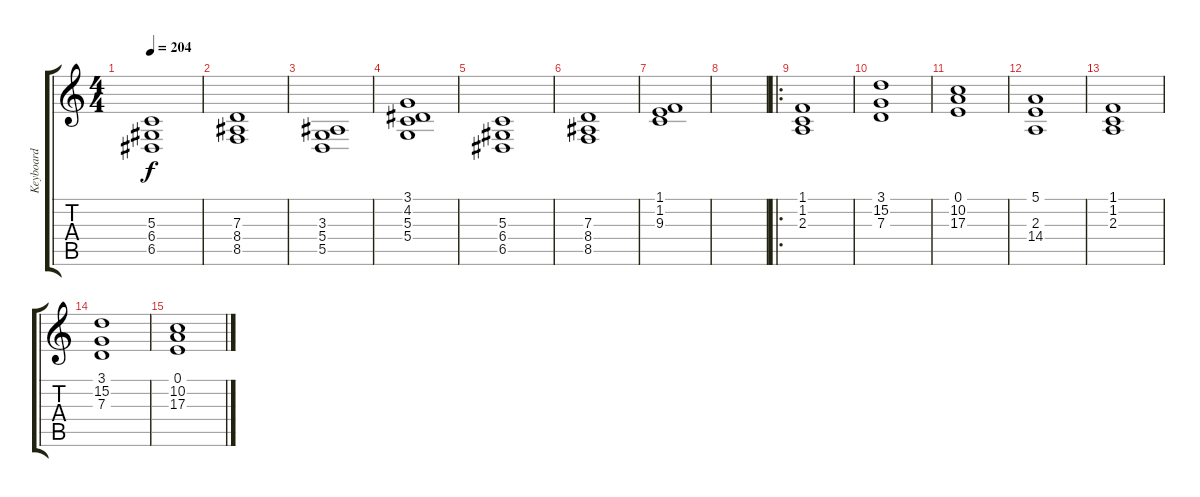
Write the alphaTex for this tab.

\track ("Keyboard" "Keyboard") {instrument synthvoice}
\staff {score tabs}
\tuning (E4 B3 G3 D3 A2 E2) {hide}
\ts (4 4)
\tempo 204
\clef g2
\ks c
(5.3 6.4 6.5).1{dy f} |
(7.3 8.4 8.5).1 |
(3.3 5.4 5.5).1 |
(3.1 4.2 5.3 5.4).1 |
(5.3 6.4 6.5).1 |
(7.3 8.4 8.5).1 |
(1.1 1.2 9.3).1 |
|
\ro
(1.1 1.2 2.3).1 |
(3.1 15.2 7.3).1 |
(0.1 10.2 17.3).1 |
(5.1 2.3 14.4).1 |
(1.1 1.2 2.3).1 |
(3.1 15.2 7.3).1 |
(0.1 10.2 17.3).1
